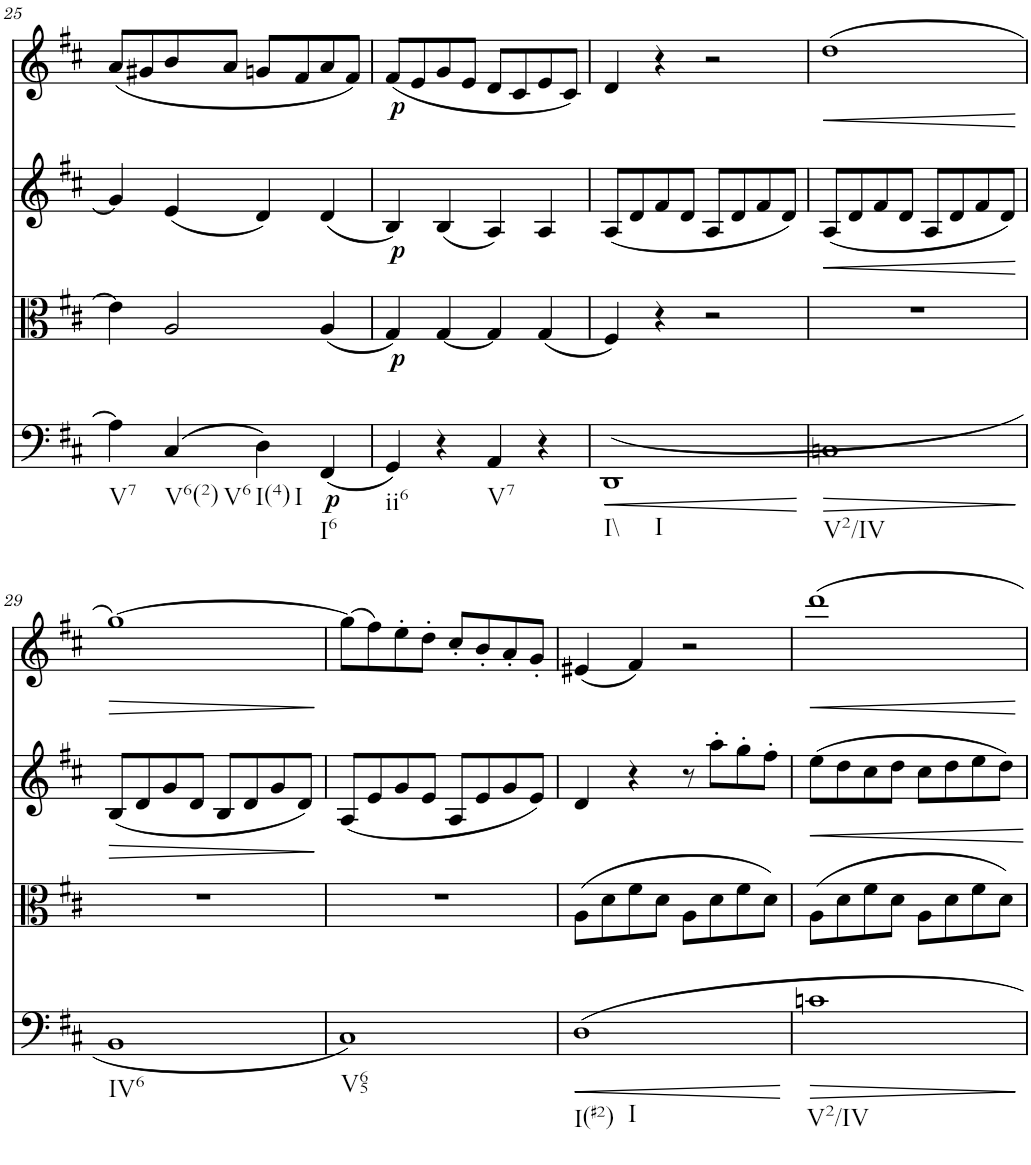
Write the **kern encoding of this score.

**kern	**dynam	**kern	**dynam	**kern	**dynam	**kern	**dynam
*part4	*part4	*part3	*part3	*part2	*part2	*part1	*part1
*staff4	*staff4	*staff3	*staff3	*staff2	*staff2	*staff1	*staff1
*I"Violoncello	*	*I"Viola	*	*I"Violin II	*	*I"Violin I	*
!!LO:PB:g=z
*clefF4	*	*clefC3	*	*clefG2	*	*clefG2	*
*k[f#c#]	*	*k[f#c#]	*	*k[f#c#]	*	*k[f#c#]	*
*M2/2	*	*M2/2	*	*M2/2	*	*M2/2	*
=25	=25	=25	=25	=25	=25	=25	=25
!LO:TX:b:t=V7	!	!	!	!	!	!	!
4A\]	.	4e\]	.	4g/]	.	(8a/L	.
.	.	.	.	.	.	8g#X/	.
!LO:TX:b:t=V6(2)	!	!	!	!	!	!	!
!LO:TX:b:t=V6	!	!	!	!	!	!	!
(4C#/	.	2A/	.	(4e/	.	8b/	.
.	.	.	.	.	.	8a/J	.
!LO:TX:b:t=I(4)	!	!	!	!	!	!	!
!LO:TX:b:t=I	!	!	!	!	!	!	!
4D\)	.	.	.	4d/)	.	8gn/L	.
.	.	.	.	.	.	8f#/	.
!LO:TX:b:t=I6	!	!	!	!	!	!	!
!	!LO:DY:b	!	!	!	!	!	!
(4FF#/	p	(4A/	.	(4d/	.	8a/	.
.	.	.	.	.	.	8f#/J)	.
=26	=26	=26	=26	=26	=26	=26	=26
!LO:TX:b:t=ii6	!	!	!	!	!	!	!
!	!	!	!LO:DY:b	!	!LO:DY:b	!	!LO:DY:b
4GG/)	.	4G/)	p	4B/)	p	(8f#/L	p
.	.	.	.	.	.	8e/	.
4r	.	[4G/	.	(4B/	.	8g/	.
.	.	.	.	.	.	8e/J	.
!LO:TX:b:t=V7	!	!	!	!	!	!	!
4AA/	.	4G/]	.	4A/)	.	8d/L	.
.	.	.	.	.	.	8c#/	.
4r	.	(4G/	.	4A/	.	8e/	.
.	.	.	.	.	.	8c#/J)	.
=27	=27	=27	=27	=27	=27	=27	=27
!LO:TX:b:t=I\\	!	!	!	!	!	!	!
!LO:TX:b:t=I	!	!	!	!	!	!	!
!	!LO:HP:b	!	!	!	!	!	!
(1DD	<	4F#/)	.	(8A/L	.	4d/	.
.	.	.	.	8d/	.	.	.
.	.	4r	.	8f#/	.	4r	.
.	.	.	.	8d/J	.	.	.
.	.	2r	.	8A/L	.	2r	.
.	.	.	.	8d/	.	.	.
.	.	.	.	8f#/	.	.	.
.	.	.	.	8d/J)	.	.	.
.	[	.	.	.	.	.	.
=28	=28	=28	=28	=28	=28	=28	=28
!LO:TX:b:t=V2/IV	!	!	!	!	!	!	!
!	!LO:HP:b	!	!	!	!LO:HP:b	!	!LO:HP:b
1Cn	>	1r	.	(8A/L	<	(1dd	<
.	.	.	.	8d/	.	.	.
.	.	.	.	8f#/	.	.	.
.	.	.	.	8d/J	.	.	.
.	.	.	.	8A/L	.	.	.
.	.	.	.	8d/	.	.	.
.	.	.	.	8f#/	.	.	.
.	.	.	.	8d/J)	.	.	.
.	]	.	.	.	[	.	[
!!LO:LB:g=z
=29	=29	=29	=29	=29	=29	=29	=29
!LO:TX:b:t=IV6	!	!	!	!	!	!	!
!	!	!	!	!	!LO:HP:b	!	!LO:HP:b
1BB	.	1r	.	(8B/L	>	[1gg)	>
.	.	.	.	8d/	.	.	.
.	.	.	.	8g/	.	.	.
.	.	.	.	8d/J	.	.	.
.	.	.	.	8B/L	.	.	.
.	.	.	.	8d/	.	.	.
.	.	.	.	8g/	.	.	.
.	.	.	.	8d/J)	.	.	.
.	.	.	.	.	]	.	]
=30	=30	=30	=30	=30	=30	=30	=30
!LO:TX:b:t=V65	!	!	!	!	!	!	!
1C#)	.	1r	.	(8A/L	.	(8gg\L]	.
.	.	.	.	8e/	.	8ff#\)	.
.	.	.	.	8g/	.	8ee'\	.
.	.	.	.	8e/J	.	8dd'\J	.
.	.	.	.	8A/L	.	8cc#'/L	.
.	.	.	.	8e/	.	8b'/	.
.	.	.	.	8g/	.	8a'/	.
.	.	.	.	8e/J)	.	8g'/J	.
=31	=31	=31	=31	=31	=31	=31	=31
!LO:TX:b:t=I(#2)	!	!	!	!	!	!	!
!LO:TX:b:t=I	!	!	!	!	!	!	!
!	!LO:HP:b	!	!	!	!	!	!
1D	<	(8A\L	.	4d/	.	(4e#X/	.
.	.	8d\	.	.	.	.	.
.	.	8f#\	.	4r	.	4f#/)	.
.	.	8d\J	.	.	.	.	.
.	.	8A\L	.	8r	.	2r	.
.	.	8d\	.	8aa'\L	.	.	.
.	.	8f#\	.	8gg'\	.	.	.
.	.	8d\J)	.	8ff#'\J	.	.	.
.	[	.	.	.	.	.	.
=32	=32	=32	=32	=32	=32	=32	=32
!LO:TX:b:t=V2/IV	!	!	!	!	!	!	!
!	!LO:HP:b	!	!	!	!	!	!LO:HP:b
1cn	>	(8A\L	.	(8ee\L	.	1ddd	<
.	.	8d\	.	8dd\	.	.	.
.	.	8f#\	.	8cc#\	.	.	.
.	.	8d\J	.	8dd\J	.	.	.
.	.	8A\L	.	8cc#\L	.	.	.
.	.	8d\	.	8dd\	.	.	.
.	.	8f#\	.	8ee\	.	.	.
.	.	8d\J)	.	8dd\J)	.	.	.
.	]	.	.	.	.	.	[
=	=	=	=	=	=	=	=
*-	*-	*-	*-	*-	*-	*-	*-
